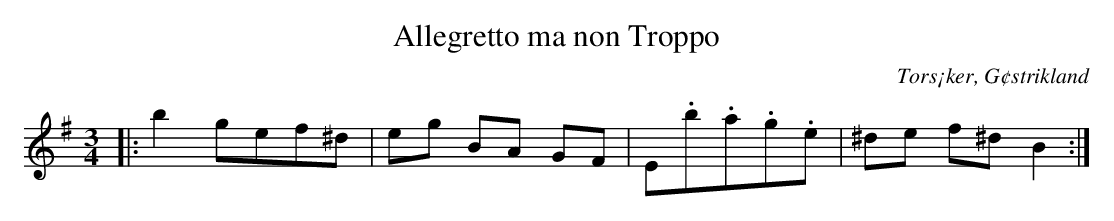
X:1
T:Allegretto ma non Troppo
O:Tors¡ker, G¢strikland
M:3/4
L:1/16
K:G
|: b4 g2e2f2^d2 | e2g2 B2A2 G2F2 | E2.b2.a2.g2.e2 | ^d2e2 f2^d2 B4:|
